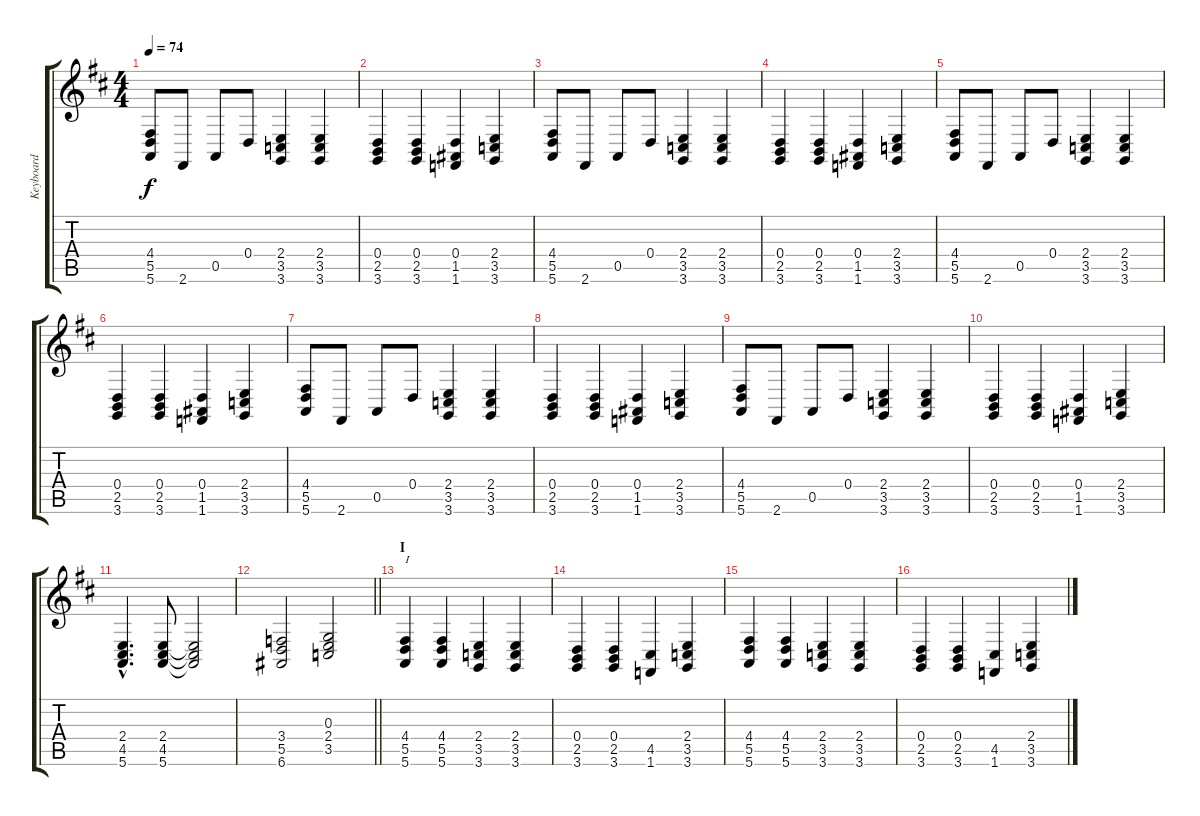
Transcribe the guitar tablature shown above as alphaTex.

\track ("Keyboard" "Keyboard") {instrument drawbarorgan}
\staff {score tabs}
\tuning (E4 B3 G3 D3 A2 E2) {hide}
\ts (4 4)
\tempo 74
\clef g2
\ks d
(4.4 5.5 5.6).8{dy f} 2.6.8 0.5.8 0.4.8 (2.4 3.5 3.6).4 (2.4 3.5 3.6).4 |
(0.4 2.5 3.6).4 (0.4 2.5 3.6).4 (0.4 1.5 1.6).4 (2.4 3.5 3.6).4 |
(4.4 5.5 5.6).8 2.6.8 0.5.8 0.4.8 (2.4 3.5 3.6).4 (2.4 3.5 3.6).4 |
(0.4 2.5 3.6).4 (0.4 2.5 3.6).4 (0.4 1.5 1.6).4 (2.4 3.5 3.6).4 |
(4.4 5.5 5.6).8 2.6.8 0.5.8 0.4.8 (2.4 3.5 3.6).4 (2.4 3.5 3.6).4 |
(0.4 2.5 3.6).4 (0.4 2.5 3.6).4 (0.4 1.5 1.6).4 (2.4 3.5 3.6).4 |
(4.4 5.5 5.6).8 2.6.8 0.5.8 0.4.8 (2.4 3.5 3.6).4 (2.4 3.5 3.6).4 |
(0.4 2.5 3.6).4 (0.4 2.5 3.6).4 (0.4 1.5 1.6).4 (2.4 3.5 3.6).4 |
(4.4 5.5 5.6).8 2.6.8 0.5.8 0.4.8 (2.4 3.5 3.6).4 (2.4 3.5 3.6).4 |
(0.4 2.5 3.6).4 (0.4 2.5 3.6).4 (0.4 1.5 1.6).4 (2.4 3.5 3.6).4 |
(2.4{hac} 4.5{hac} 5.6{hac}).4{d} (2.4 4.5 5.6).8 (2.4{t} 4.5{t} 5.6{t}).2 |
\barLineRight lightlight
(3.4 5.5 6.6).2 (0.3 2.4 3.5).2 |
\section ("" "I")
(4.4 5.5 5.6).4{txt "I"} (4.4 5.5 5.6).4 (2.4 3.5 3.6).4 (2.4 3.5 3.6).4 |
(0.4 2.5 3.6).4 (0.4 2.5 3.6).4 (4.5 1.6).4 (2.4 3.5 3.6).4 |
(4.4 5.5 5.6).4 (4.4 5.5 5.6).4 (2.4 3.5 3.6).4 (2.4 3.5 3.6).4 |
(0.4 2.5 3.6).4 (0.4 2.5 3.6).4 (4.5 1.6).4 (2.4 3.5 3.6).4
